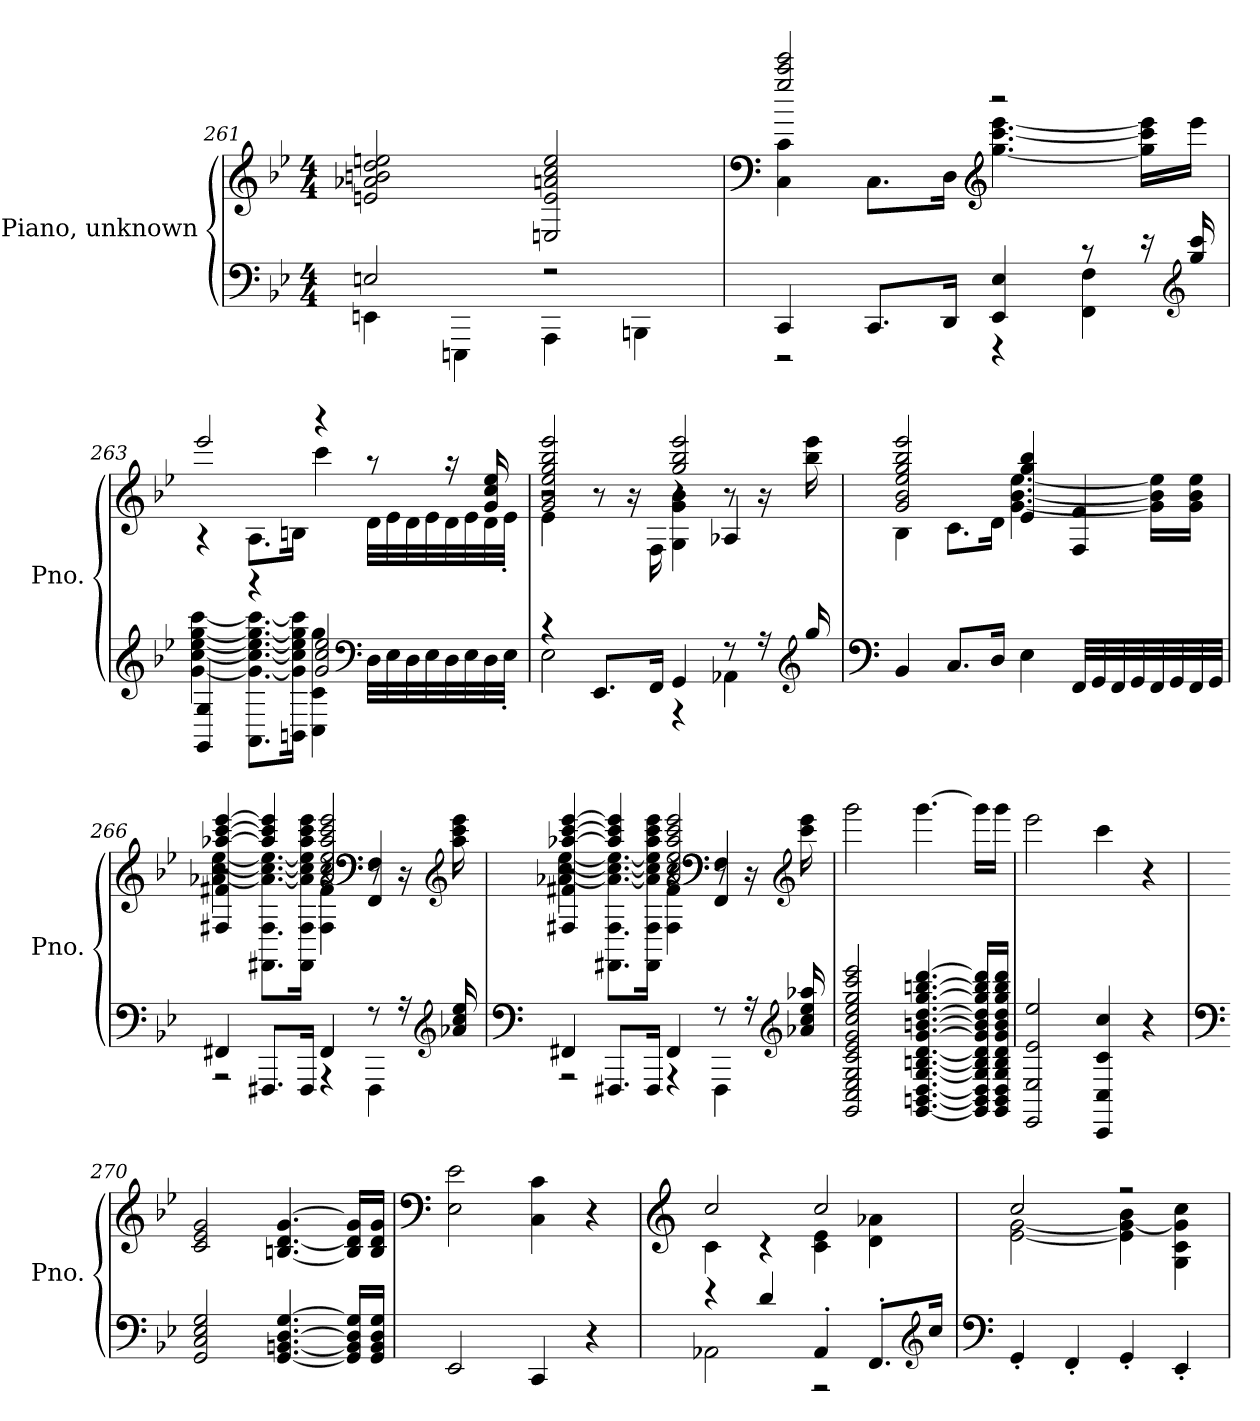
**kern	**kern
*part1	*part1
*staff2	*staff1
*I"Piano, unknown	*
*I'Pno.	*
!!LO:LB:g=z
*clefF4	*clefG2
*k[b-e-]	*k[b-e-]
*M4/4	*M4/4
=261	=261
*^	*
2En/	4EEn\	2en/ 2a-X/ 2bn/ 2dd/ 2een/
.	4EEEn\	.
2r	4AAA\	2En/ 2e/ 2an/ 2cc/ 2ee/
.	4BBBn\	.
=262	=262	=262
*	*	*clefF4
*	*	*^
4CC/	2r	2gg/ 2ccc/ 2eee-/	4C\ 4c\
8.CC/L	.	.	8.C\L
16DD/Jk	.	.	16D\Jk
*	*	*clefG2	*
4EE-/ 4E-/	4r	2r	[4.gg\ [4.ccc\ [4.eee-\
8r	4FF\ 4F\	.	.
16r	.	.	16gg\] 16ccc\] 16eee-\]LL
*clefG2	*	*	*
16gg/ 16ccc/	.	.	16eee-\JJ
=263	=263	=263	=263
4GG/ 4G/	[4g\ [4cc\ [4ee-\ [4gg\ [4ccc\	2eee-/	4r
4r	8.AA\ 8.g\_ 8.cc\_ 8.ee-\_ 8.gg\_ 8.ccc\_L	.	8.A\L
.	16BBn\ 16g\] 16cc\] 16ee-\] 16gg\] 16ccc\]Jk	.	16Bn\Jk
2g/ 2cc/ 2ee-/	4C\ 4c\ 4gg\	4r	4ccc\
*clefF4	*	*	*
.	32D\LLL	8r	32d\LLL
.	32E-\	.	32e-\
.	32D\	.	32d\
.	32E-\	.	32e-\
.	32D\	16r	32d\
.	32E-\	.	32e-\
.	32D\	16g/ 16cc/ 16ee-/	32d\
.	32E-'\JJJ	.	32e-'\JJJ
!!LO:LB:g=z
=264	=264	=264	=264
*	*	*	*^
4r	2E-\	2g/ 2b-/ 2ee-/ 2gg/ 2bb-/ 2eee-/	4e-\	2r
8.EE-/L	.	.	8r	.
.	.	.	16r	.
16FF/Jk	.	.	16F\	.
4GG/	4r	2gg/ 2bb-/ 2eee-/	4G\ 4g\ 4b-\	4r
8r	4AA-X\	.	8r	4A-X/
16r	.	.	16r	.
*clefG2	*	*	*	*
16gg/	.	.	16bb-\ 16eee-\	.
*v	*v	*	*	*
*	*v	*v	*v
=265	=265
*clefF4	*
*	*^
4BB-/	2g/ 2b-/ 2ee-/ 2gg/ 2bb-/ 2eee-/	4B-\
8.C/L	.	8.c\L
16D/Jk	.	16d\Jk
4E-\	4e-/ 4gg/ 4bb-/	[4.g\ [4.b-\ [4.ee-\
32FF/LLL	4F/ 4f/	.
32GG/	.	.
32FF/	.	.
32GG/	.	.
32FF/	.	16g\] 16b-\] 16ee-\]LL
32GG/	.	.
32FF/	.	16g\ 16b-\ 16ee-\JJ
32GG/JJJ	.	.
=266	=266	=266
*^	*	*^
4FF#X/	2r	4F#X/ 4f#X/ [4aa-X/ [4ccc/ [4eee-/	[4a-X\ [4cc\ [4ee-\	2r
8.FFF#X/L	.	4aa-/] 4ccc/] 4eee-/]	8.FF#X\ 8.F#\ 8.a-\_ 8.cc\_ 8.ee-\_L	.
16FFF#/Jk	.	.	16FF#\ 16F#\ 16a-\] 16cc\] 16ee-\] 16aa-\ 16ccc\ 16eee-\Jk	.
4FF#/	4r	2a-/ 2cc/ 2ee-/ 2aa-/ 2ccc/ 2eee-/	4F#\ 4f#\	4r
*	*	*clefF4	*	*
8r	4FFF#\	.	8r	4FF#/ 4F#/
16r	.	.	16r	.
*clefG2	*	*clefG2	*	*
16a-X/ 16cc/ 16ee-/	.	.	16aa-\ 16ccc\ 16eee-\	.
!!LO:PB:g=z	!!	!!
=267	=267	=267	=267	=267
*clefF4	*	*	*	*
4FF#X/	2r	4F#X/ 4f#X/ [4aa-X/ [4ccc/ [4eee-/	[4a-X\ [4cc\ [4ee-\	2r
8.FFF#X/L	.	4aa-/] 4ccc/] 4eee-/]	8.FF#X\ 8.F#\ 8.a-\_ 8.cc\_ 8.ee-\_L	.
16FFF#/Jk	.	.	16FF#\ 16F#\ 16a-\] 16cc\] 16ee-\] 16aa-\ 16ccc\ 16eee-\Jk	.
4FF#/	4r	2a-/ 2cc/ 2ee-/ 2aa-/ 2ccc/ 2eee-/	4F#\ 4f#\	4r
*	*	*clefF4	*	*
8r	4FFF#\	.	8r	4FF#/ 4F#/
16r	.	.	16r	.
*clefG2	*	*clefG2	*	*
16a-X/ 16cc/ 16ee-/ 16aa-X/	.	.	16ccc\ 16eee-\	.
*v	*v	*	*	*
*	*v	*v	*v
=268	=268
2GG/ 2C/ 2E-/ 2G/ 2c/ 2e-/ 2g/ 2cc/ 2ee-/ 2gg/ 2ccc/ 2eee-/	2ggg\
[4.GG/ [4.BBn/ [4.D/ [4.G/ [4.Bn/ [4.d/ [4.g/ [4.bn/ [4.dd/ [4.gg/ [4.bbn/ [4.ddd/	[4.ggg\
16GG/] 16BB/] 16D/] 16G/] 16B/] 16d/] 16g/] 16b/] 16dd/] 16gg/] 16bb/] 16ddd/]LL	16ggg\LL]
16GG/ 16BB/ 16D/ 16G/ 16B/ 16d/ 16g/ 16b/ 16dd/ 16gg/ 16bb/ 16ddd/JJ	16ggg\JJ
=269	=269
2EE-/ 2E-/ 2e-/ 2ee-/	2eee-\
4CC/ 4C/ 4c/ 4cc/	4ccc\
4r	4r
=270	=270
*clefF4	*
2GG/ 2C/ 2E-/ 2G/	2c/ 2e-/ 2g/
[4.GG/ [4.BBn/ [4.D/ [4.G/	[4.Bn/ [4.d/ [4.g/
16GG/] 16BB/] 16D/] 16G/]LL	16B/] 16d/] 16g/]LL
16GG/ 16BB/ 16D/ 16G/JJ	16B/ 16d/ 16g/JJ
=271	=271
*	*clefF4
2EE-/	2E-\ 2e-\
4CC/	4C\ 4c\
4r	4r
!!LO:LB:g=z
=272	=272
*	*clefG2
*^	*^
4r	2AA-X\	2cc/	4c\
4d/	.	.	4r
4AA-'/	2r	2cc/	4c\ 4e-\
8.FF'/L	.	.	4d\ 4a-X\
*clefG2	*	*	*
16cc/Jk	.	.	.
*v	*v	*	*
=273	=273	=273
*clefF4	*	*
4GG'/	2cc/	[2e-\ [2g\
4FF'/	.	.
4GG'/	2r	4e-\] 4g\_ 4b-\
4EE-'/	.	4G\ 4c\ 4g\] 4cc\
*	*v	*v
=	=
*-	*-
